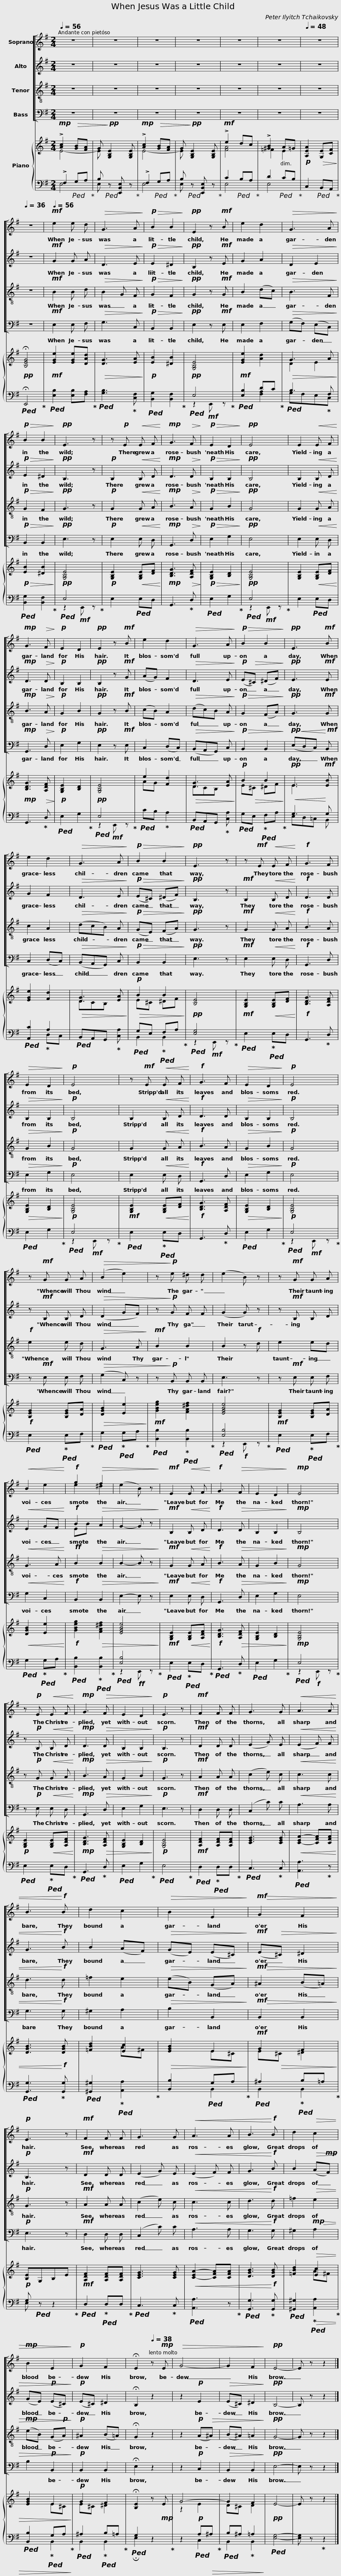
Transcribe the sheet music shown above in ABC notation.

X:1
%%score [ ( 1 2 ) ( 3 4 ) 5 6 ] { ( 7 8 ) | ( 9 10 ) }
L:1/8
Q:1/4=56
M:2/4
I:linebreak $
K:G
V:1 treble
V:2 treble
V:3 treble
V:4 treble
V:5 treble-8
V:6 bass
V:7 treble
V:8 treble
V:9 bass
V:10 bass
V:1
 z4 | z4 | z4 | z4 | z4 | %5
 z4 |[Q:1/4=48] z4 |[Q:1/4=36] z4 |$[Q:1/4=56]!mf! e2 e d |!>(! G3 A!>)! | %10
!p!!>(! B2 B2!>)! |!pp! E2 z!mf! B | e2 d2 |!>(! G3 A!>)! |!p!!>(! B2 B2!>)! | %15
!pp! E3 z |$ z!p! E!<(! E F!<)! |!mp! G3!>(! F!>)! |!p!!>(! E2 D2!>)! |!pp! E4 | %20
 E2!<(! E F!<)! |!mp! G3!>(! F!>)! |!p! E2 D2 |!pp! E2 z!mf! B |$ e2 d2 | %25
!>(! G3 A!>)! |!p!!>(! B2 B2!>)! |!pp! E3!mf! B | e2 d2 |!>(! G3 A!>)! | %30
!p!!>(! B2 B2!>)! |$!pp! E3 z | z!mf! E!<(! E F!<)! |!f! G3 F |!>(! E2 D2!>)! | %35
!p! E4 | z!mf! E!<(! E F!<)! |!f! G3 F |$!>(! E2 D2!>)! |!p! E4 | %40
 z!mf! G G A |!>(! (B2 e2) | z!>)!!p! e ^d d | (e2 B) z |$ z!mf! G G A | %45
!<(! B2 e2!<)! |!f! g2!>(! f2 | (e2 B) z!>)! |!mf! E2!<(! E F!<)! |!f! G3!>(! F | %50
 E2 D2!>)! |!mp! E4 |$ z!p! E!<(! E F!<)! |!mp! G3!>(! F | E2 D2!>)! | %55
!p! E3 z |!mf! F2 F F | G3 G |$!<(! A3 A | B3!<)!!f! B | %60
 d2 c2 |!>(! B2 E2!>)! |!mf!!>(! G2 F2!>)! |!p! E3 z |$!mf! F2 F F | %65
 G3 G |!<(! A3 A | B3!<)!!f! B | d2!>(! c2 |!mp! B2 E2!>)! |$ %70
!p! G2 F2 |[Q:1/4=28] !fermata!E2[Q:1/4=38] z!mp! E |!>(! G4- | G2 F2!>)! |!pp! E4- | %75
 E z z2 |] %76
V:2
 x4 | x4 | x4 | x4 | x4 | %5
 x4 | x4 | x4 |$ x4 | x4 | %10
 x4 | x4 | x4 | x4 | x4 | %15
 x4 |$ x4 | x4 | x4 | x4 | %20
 x4 | x4 | x4 | x4 |$ x4 | %25
 x4 | x4 | x4 | x4 | x4 | %30
 x4 |$ x4 | x4 | x4 | x4 | %35
 x4 | x4 | x4 |$ x4 | x4 | %40
 x4 | x4 | x4 | x4 |$ x4 | %45
 x4 | e2 ^d2 | x4 | x4 | x4 | %50
 x4 | x4 |$ x4 | x4 | x4 | %55
 x4 | x4 | x4 |$ x4 | x4 | %60
 x4 | x4 | x4 | x4 |$ x4 | %65
 x4 | x4 | x4 | x4 | x4 |$ %70
 x4 | x4 | x4 | x4 | x4 | %75
 x4 |] %76
V:3
 z4 | z4 | z4 | z4 | z4 | %5
 z4 | z4 | z4 |$!mf! G2 G A |!>(! D3 E!>)! | %10
!p!!>(! E2 ^D2!>)! |!pp! B,2 z!mf! E | G2 A2 |!>(! D2 E2!>)! |!p!!>(! E2 ^D2!>)! | %15
!pp! B,3 z |$!p! B,2!<(! B, D!<)! |!mp! D3!>(! D!>)! |!p!!>(! B,2 B,2!>)! |!pp! B,4 | %20
 B,2!<(! B, D!<)! |!mp! D3!>(! D!>)! |!p! B,2 B,2 |!pp! B,2 z!mf! G |$ (AG) F2 | %25
!>(! D3 E!>)! |!p! (E!>(!^C) (^DF)!>)! |!pp! E3!mf! E | G2 F2 |!>(! D3 E!>)! | %30
!p!!>(! (E^C) (^DF)!>)! |$!pp! B,3 z |!mf! B,2!<(! B, D!<)! |!f! D3 D |!>(! B,2 B,2!>)! | %35
!p! B,4 | B,2!<(! B, D!<)! |!f! D3 D |$!>(! B,2 B,2!>)! |!p! B,4 | %40
 z!mf! B, B, D |!>(! (D2 GF) | z!>)!!p! G F F | (G2 G) z |$ z!mf! B, B, D | %45
!<(! E2 GF!<)! |!f! B2!>(! A2 | G2- G z!>)! |!mf! B,2!<(! B, D!<)! |!f! D3!>(! D | %50
 B,2 B,2!>)! |!mp! B,4 |$ z!p! B,!<(! B, D!<)! |!mp! D3!>(! D | B,2 B,2!>)! | %55
!p! B,3 z |!mf! D2 D D | (E2 G) E |$!<(! (E2 F) F | G3!<)!!f! B | %60
 B2 (AF) |!>(! (GE) (E^C)!>)! |!mf! (E!>(!^C) ^D2!>)! |!p! B,3 z |$!mf! D2 D D | %65
 (E2 G) E |!<(! (E2 F) F | G3!<)!!f! B | B2!>(! (A!mp!F) | (GE)!p! (E^C)!>)! |$ %70
!p! (E^C) ^D2 | !fermata!B,2 z2 | z2!p! E2 |!>(! (E^C) ^D2!>)! |!pp! B,4- | %75
 B, z z2 |] %76
V:4
 x4 | x4 | x4 | x4 | x4 | %5
 x4 | x4 | x4 |$ x4 | x4 | %10
 x4 | x4 | x4 | x4 | x4 | %15
 x4 |$ x4 | x4 | x4 | x4 | %20
 x4 | x4 | x4 | x4 |$ x4 | %25
 x4 | x4 | x4 | x4 | x4 | %30
 x4 |$ x4 | x4 | x4 | x4 | %35
 x4 | x4 | x4 |$ x4 | x4 | %40
 x4 | x4 | x4 | x4 |$ x4 | %45
 x4 | EB x2 | x4 | x4 | x4 | %50
 x4 | x4 |$ x4 | x4 | x4 | %55
 x4 | x4 | x4 |$ x4 | x4 | %60
 x4 | x4 | x4 | x4 |$ x4 | %65
 x4 | x4 | x4 | x4 | x4 |$ %70
 x4 | x4 | x4 | x4 | x4 | %75
 x4 |] %76
V:5
 z4 | z4 | z4 | z4 | z4 | %5
 z4 | z4 | z4 |$[K:G]!mf! B2 B d |!>(! B2 G F!>)! | %10
!p!!>(! G2 F2!>)! |!pp! G2 z!mf! G | B2 (dc) |!>(! B3 F!>)! |!p!!>(! G2 F2!>)! | %15
!pp! G3 z |$!p! G2!<(! G A!<)! |!mp! B3!>(! A!>)! |!p!!>(! G2 B2!>)! |!pp! G4 | %20
 G2!<(! G A!<)! |!mp! B3!>(! A!>)! |!p! G2 B2 |!pp! G2 z!mf! B |$ (cB) A2 | %25
!>(! (dc)B A!>)! |!p!!>(! G2 (FA)!>)! |!pp! G3!mf! G | c2 A2 |!>(! (dcB) A!>)! | %30
!p!!>(! (GE) (FA)!>)! |$!pp! G3 z |!mf! G2!<(! G A!<)! |!f! B3 A |!>(! G2 B2!>)! | %35
!p! G4 | G2!<(! G A!<)! |!f! B3 A |$!>(! G2 B2!>)! |!p! G4 | %40
!f! e2 e d |!>(! G3 A!>)! |!mf! B2 B2 | B2 z!f! d |$ e2 ed | %45
!<(! G3 A!<)! |!ff! B2!>(! B2 | B2- B z!>)! |!mf! G2!<(! G A!<)! |!f! B3!>(! A | %50
 G2 B2!>)! |!mp! G4 |$ z!p! G!<(! G A!<)! |!mp! B3!>(! A | G2 B2!>)! | %55
!p! G3 z |!mf! A2 A A | (c2 e) c |$!<(! c3 c | d3!<)!!f! d | %60
 =f2 e2 |!>(! (eB) (GA)!>)! |!mf!!>(! ^A2 (B=A)!>)! |!p! G3 z |$!mf! A2 A A | %65
 (c2 e) c |!<(! c3 c | d3!<)!!f! d | =f2!>(! e2 |!mp! (eB) (G!p!A)!>)! |$ %70
!p! ^A2 (B=A) | !fermata!G2 z2 | z2!p! (A!>(!^A) | (B^A) =A2!>)! |!pp! G4- | %75
 G z z2 |] %76
V:6
 z4 | z4 | z4 | z4 | z4 | %5
 z4 | z4 | z4 |$!mf! E,2 E, F, |!>(! G,3 C,!>)! | %10
!p!!>(! B,,2 B,,2!>)! |!pp! E,2 z!mf! E, | E,2 F,2 |!>(! (G,F,) (E,C,)!>)! |!p!!>(! B,,2 B,,2!>)! | %15
!pp! E,3 z |$!p! E,2!<(! E, D,!<)! |!mp! G,,3!>(! D,!>)! |!p!!>(! E,2 G,2!>)! |!pp! E,4 | %20
 E,2!<(! E, D,!<)! |!mp! G,,3!>(! D,!>)! |!p! E,2 G,2 |!pp! E,2 z!mf! E, |$ C,2 (D,C,) | %25
!>(! (B,,A,,G,,) C,!>)! |!p!!>(! B,,2 B,,2!>)! |!pp!!<(! (E,D,C,)!<)!!mf! B,, | C,2 (D,C,) |!>(! (B,,A,,G,,) C,!>)! | %30
!p!!>(! B,,2 B,,2!>)! |$!pp! E,3 z |!mf! E,2!<(! E, D,!<)! |!f! G,,3 D, |!>(! E,2 G,2!>)! | %35
!p! E,4 | E,2!<(! E, D,!<)! |!f! G,,3 D, |$!>(! E,2 G,2!>)! |!p! E,4 | %40
 z!mf! E, E, F, |!>(! (G,2 C,) z | z!>)!!p! B,, B,, B,, | E,3 z |$ z!mf! E, E, F, | %45
!<(! G,2 C,2!<)! |!f! B,,2!>(! B,,2 | E,2- E, z!>)! |!mf! E,2!<(! E, D,!<)! |!f! G,,3!>(! D, | %50
 E,2 G,2!>)! |!mp! E,4 |$ z!p! E,!<(! E, D,!<)! |!mp! G,,3!>(! D, | E,2 G,2!>)! | %55
!p! E,3 z |!mf! D,2 D, D, | (C,2 C) C |$!<(! A,3 A, | G,3!<)!!f! G, | %60
 ^G,2 A,2 |!>(! B,2 B,,2!>)! |!mf!!>(! B,,2 B,,2!>)! |!p! E,3 z |$!mf! D,2 D, D, | %65
 (C,2 C) C |!<(! A,3 A, | G,3!<)!!f! G, | ^G,2!mp!!>(! A,2 | B,2!p! B,,2!>)! |$ %70
!p! B,,2 B,,2 | !fermata!E,2 z2 | z2!p! C,2 |!>(! B,,2 B,,2!>)! |!pp! E,4- | %75
 E, z z2 |] %76
V:7
!mp! !>![Ac]2!>(! [GB][FA] | G!>)!!pp! [G,B,E]2 [G,B,E] |!mp! !>![Ac]2!>(! [GB][FA] | G!>)!!pp! [G,B,E]2 [G,B,E] |!mf! !>!e2 dc | %5
 !>![^GB]2 A=G |!p! [A,EA]2!>(! [G,E][CF]!>)! |!pp! !fermata![B,EG]4 |$!mf! [EGe]2 [EGe][DAd] |!>(! [DG]3 [EA]!>)! | %10
!p! [EB]2 [^DB]2 |!pp! [G,B,E]4 |!mf! [EGe]2 [Ad]2 |!>(! G3 A!>)! |!p!!>(! [EB]2 [^DB]2!>)! | %15
!pp! [G,B,E]4 |$!p! [G,B,E]2!<(! [G,B,E][DF]!<)! |!mp! [B,DG]3!>(! [A,DF]!>)! |!p!!>(! [G,B,E]2 [B,D]2!>)! |!pp! [G,B,E]4 | %20
 [G,B,E]2!<(! [G,B,E][DF]!<)! |!mp! [B,DG]3!>(! [A,DF]!>)! |!p! [G,B,E]2 [B,D]2 |!pp! [G,B,E]4 |$ e2 [Fd]2 | %25
!>(! [DG]3 [EA]!>)! |!p! B2 B2 |!pp! E3!mf! [EB] | [EGe]2 [Fd]2 |!>(! [DG]3 [EA]!>)! | %30
!p!!>(! B2 B2!>)! |$!pp! [B,E]4 |!mf! [G,B,E]2!<(! [G,B,E][DF]!<)! |!f! [B,DG]3 [A,DF] |!>(! [G,B,E]2 [B,D]2!>)! | %35
!p! [G,B,E]4 |!mf! [G,B,E]2!<(! [G,B,E][DF]!<)! |!f! [B,DG]3 [A,DF] |$!>(! [G,B,E]2 [B,D]2!>)! |!p! [G,B,E]4 | %40
!f! [B,EG]2 [B,EG][DA] |!>(! [DGB]2 [Ee]2!>)! |!mf! [GBeg]2 [FA^df]2 | [EGBe]4 |$!mf! [B,EG]2 [B,EG][DA] | %45
!<(! [DGB]2 [Ee]2!<)! |!f! [GBeg]2!>(! [FA^df]2 | [EGBe]4!>)! |!mf! [G,B,E]2!<(! [G,B,E][A,DF]!<)! |!f! [B,DG]3!>(! [A,DF] | %50
 [G,B,E]2 [B,D]2!>)! |!mp! [G,B,E]4 |$!p! [G,B,E]2!<(! [G,B,E][A,DF]!<)! |!mp! [B,DG]3!>(! [A,DF] | [G,B,E]2 [B,D]2!>)! | %55
!p! [G,B,E]4 |!mf! [A,DF]2 [A,DF][A,DF] | [CEG]3 [CEG] |$!<(! [C-EA-]2 [CFA][CFA] | [DGB]3!<)!!f! [DGB] | %60
 [=FBd]2 [Ec]2 |!>(! [EGB]2 E2!>)! |!mf! G2 F2 |!p! [B,E]G,B,E |$!mf! [A,DF]2 [A,DF][A,DF] | %65
 [CEG]3 [CEG] |!<(! [C-EA-]2 [CFA][CFA] | [DGB]3!<)!!f! [DGB] | [=FBd]2!>(! [Ec]2 | [EGB]2 E2!>)! |$ %70
!p! G2 F2 | !fermata![B,E]2 z!mp! E | G4- | G2 F2 |!pp! E4- | %75
 E z z2 |] %76
V:8
 E4- | E x x2 | E4- | E x x2 | [FA]4 | %5
 =F2 E2 | x4 | x4 |$ x4 | x4 | %10
 x4 | x4 | x4 | D2 E2 | x4 | %15
 x4 |$ x4 | x4 | x4 | x4 | %20
 x4 | x4 | x4 | x4 |$ AG x2 | %25
 DCB, x | E!>(!^C ^DF!>)! | E3 x | x4 | DCB, x | %30
 E^C ^DF |$ x4 | x4 | x4 | x4 | %35
 x4 | x4 | x4 |$ x4 | x4 | %40
 x4 | x4 | x4 | x4 |$ x4 | %45
 x4 | x4 | x4 | x4 | x4 | %50
 x4 | x4 |$ x4 | x4 | x4 | %55
 x4 | x4 | x4 |$ x4 | x4 | %60
 x2 A^F | x2 E^C | E!>(!^C ^D2!>)! | x4 |$ x4 | %65
 x4 | x4 | x4 | x2 A^F | x2 E^C |$ %70
 E^C ^D2 | x4 | z2!p! E2 | D^C D2 | x4 | %75
 x4 |] %76
V:9
 !>!F,2!ped! G,A,!ped-up! | B,!ped! z [E,,B,,E,] z!ped-up! | !>!F,2!ped! G,A,!ped-up! | B,!ped! z [E,,B,,E,] z!ped-up! | C2!ped! B,A,!ped-up! | %5
 D2!ped! CB,!ped-up! | C,2!ped! B,,A,,!ped-up! |!ped! !fermata!E,,4!ped-up! |$!ped! [E,B,]2 [E,B,][F,A,]!ped-up! |!ped! [G,B,]3!ped-up! [C,F,] | %10
!ped! [B,,G,]2 [B,,F,]2!ped-up! |!ped! E,4!ped-up! |!ped! [E,B,]2 DC!ped-up! |!ped! B,3!ped-up! F, |!ped! [B,,G,]2 [B,,F,]2!ped-up! | %15
!ped! E,4!ped-up! |$ E,2!ped! E,D, | G,,3!ped-up! D, |!ped! E,2 G,2!ped-up! |!ped! E,4!ped-up! | %20
 E,2!ped! E,D, | G,,3!ped-up! D, |!ped! E,2 G,2!ped-up! |!ped! E,4!ped-up! |$!ped! CB,!ped-up! A,2 | %25
!ped! B,,A,,G,,!ped-up! [C,A,] |!ped! G,E,!ped-up!!ped! F,A,!ped-up! |!<(! G,3!<)! G, |!ped! [A,,C]2!ped-up! A,2 |!ped! B,,A,,G,,!ped-up! [C,A,] | %30
!ped! G,E,!ped-up!!ped! F,A,!ped-up! |$!ped! [E,G,]4!ped-up! |!ped! E,2!ped-up!!ped! E,D, | G,,3!ped-up! D, |!ped! E,2 G,2!ped-up! | %35
!ped! E,4!ped-up! |!ped! E,2!ped-up!!ped! E,D, | G,,3!ped-up! D, |$!ped! E,2 G,2!ped-up! |!ped! E,4!ped-up! | %40
!ped! E,2!ped-up!!ped! E,F,!ped-up! |!ped! G,2!ped-up!!ped! G,A,!ped-up! |!ped! [B,,B,]2!ped-up!!ped! [B,,B,]2!ped-up! |!ped! [E,B,]4!ped-up! |$!ped! E,2!ped-up!!ped! E,F,!ped-up! | %45
!ped! G,2!ped-up!!ped! G,A,!ped-up! |!ped! [B,,B,]2!ped-up!!ped! [B,,B,]2!ped-up! |!ped! [E,B,]4!ped-up! |!ped! E,2!ped-up!!ped! E,D,!ped-up! |!ped! G,,3!ped-up! D, | %50
!ped! E,2 G,2!ped-up! |!ped! E,4!ped-up! |$!ped! E,2!ped-up!!ped! E,D,!ped-up! |!ped! G,,3!ped-up! D, |!ped! E,2 G,2!ped-up! | %55
!ped! E,4!ped-up! |!ped! D,2!ped-up!!ped! D,D,!ped-up! |!ped! C,3!ped-up! C, |$!ped! [A,,A,]3!ped-up! z |!ped! [G,,G,]3!ped-up! [G,,G,] | %60
!ped! [^G,,^G,]2!ped-up!!ped! [A,,A,]2!ped-up! | [B,,B,]2!ped! G,A,!ped-up! |!ped! ^A,2!ped-up!!ped! B,=A,!ped-up! | G,!ped! z z2!ped-up! |$!ped! D,2!ped-up!!ped! D,D,!ped-up! | %65
!ped! C,3!ped-up! C, |!ped! [A,,A,]3 z!ped-up! |!ped! [G,,G,]3!ped-up! [G,,G,] |!ped! [^G,,^G,]2!ped-up!!ped!!>(! [A,,A,]2!ped-up! |!ped! [B,,B,]2!ped-up!!ped! G,A,!>)!!ped-up! |$ %70
!ped! ^A,2!ped-up!!ped! B,=A,!ped-up! |!ped! G,2 z2!ped-up! | z2!ped! A,!>(!^A,!ped-up! |!ped! B,^A,!ped-up! =A,2!>)! |!ped! [E,G,]4- | %75
 [E,G,] z!ped-up! z2 |] %76
V:10
 E,4 | E, x x2 | E,4 | E, x x2 | E,4 | %5
 E,4 | x4 | x4 |$ x4 | x4 | %10
 x4 | z2!mf! E,, z | x2 [F,A,]2 | G,F,E,C, | x4 | %15
 z2!mf! E,, z |$ x4 | x4 | x4 | z2!mf! E,, z | %20
 x4 | x4 | x4 | z2!mf! E,, z |$ x4 | %25
 x4 | x4 | E,D,=C, B,, | x2 D,C, | x4 | %30
 B,,2 B,,2 |$ z2!mf! E,, z | x4 | x4 | x4 | %35
 z2!mf! E,, z | x4 | x4 |$ x4 | z2!mf! E,, z | %40
 x4 | x4 | x4 | z2!f! E,, z |$ x4 | %45
 x4 | x4 | z2!ff! E,, z | x4 | x4 | %50
 x4 | z2!f! E,, z |$ x4 | x4 | x4 | %55
 x4 | x4 | x4 |$ x4 | x4 | %60
 x4 | x2 B,,2 | B,,2 B,,2 | E, x x2 |$ x4 | %65
 x4 | x4 | x4 | x4 | x2 B,,2 |$ %70
 B,,2 B,,2 | !fermata!E,2 x x | x2 C,2 | B,,2 B,,2 | x4 | %75
 x4 |] %76
